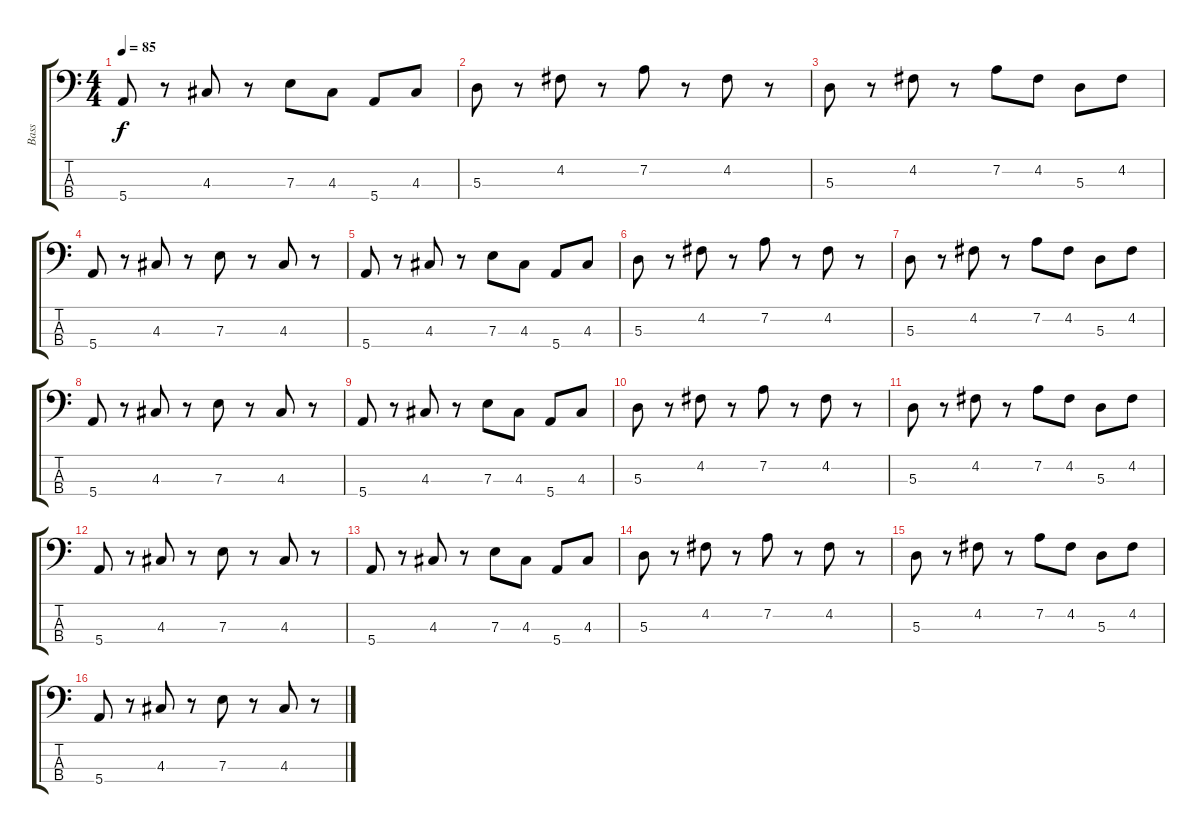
\track ("Bass" "Bass") {instrument electricbassfinger}
\staff {score tabs}
\tuning (G2 D2 A1 E1) {hide}
\ts (4 4)
\tempo 85
\clef f4
\ks c
5.4.8{dy f} r.8 4.3.8 r.8 7.3.8 4.3.8 5.4.8 4.3.8 |
5.3.8 r.8 4.2.8 r.8 7.2.8 r.8 4.2.8 r.8 |
5.3.8 r.8 4.2.8 r.8 7.2.8 4.2.8 5.3.8 4.2.8 |
5.4.8 r.8 4.3.8 r.8 7.3.8 r.8 4.3.8 r.8 |
5.4.8 r.8 4.3.8 r.8 7.3.8 4.3.8 5.4.8 4.3.8 |
5.3.8 r.8 4.2.8 r.8 7.2.8 r.8 4.2.8 r.8 |
5.3.8 r.8 4.2.8 r.8 7.2.8 4.2.8 5.3.8 4.2.8 |
5.4.8 r.8 4.3.8 r.8 7.3.8 r.8 4.3.8 r.8 |
5.4.8 r.8 4.3.8 r.8 7.3.8 4.3.8 5.4.8 4.3.8 |
5.3.8 r.8 4.2.8 r.8 7.2.8 r.8 4.2.8 r.8 |
5.3.8 r.8 4.2.8 r.8 7.2.8 4.2.8 5.3.8 4.2.8 |
5.4.8 r.8 4.3.8 r.8 7.3.8 r.8 4.3.8 r.8 |
5.4.8 r.8 4.3.8 r.8 7.3.8 4.3.8 5.4.8 4.3.8 |
5.3.8 r.8 4.2.8 r.8 7.2.8 r.8 4.2.8 r.8 |
5.3.8 r.8 4.2.8 r.8 7.2.8 4.2.8 5.3.8 4.2.8 |
5.4.8 r.8 4.3.8 r.8 7.3.8 r.8 4.3.8 r.8
